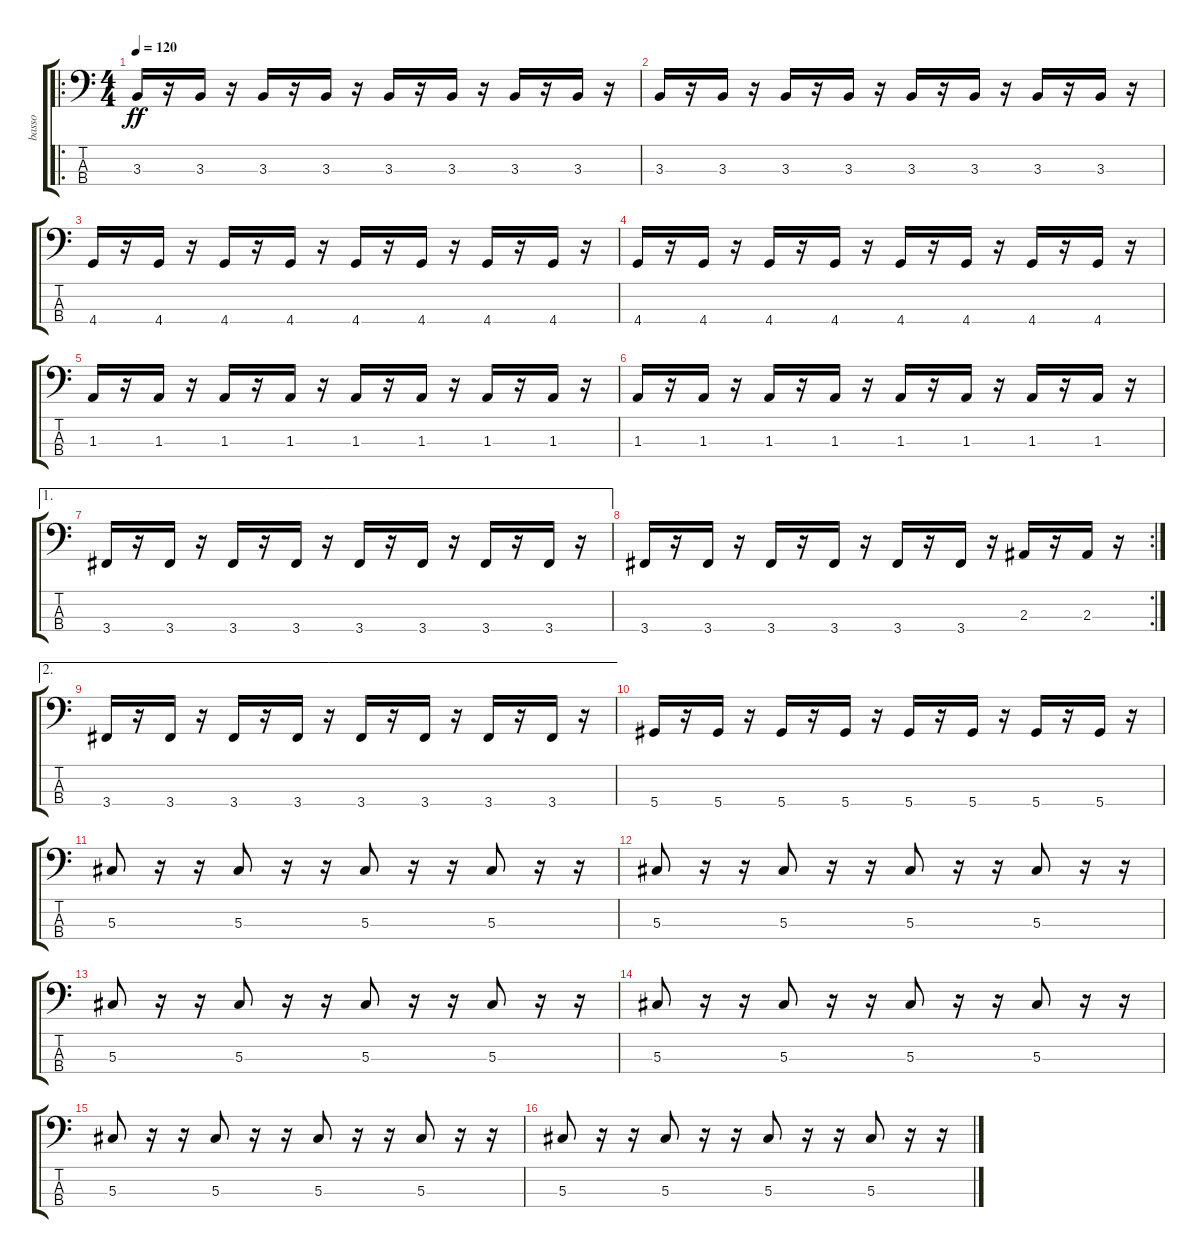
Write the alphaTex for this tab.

\track ("basso" "basso") {instrument electricbasspick}
\staff {score tabs}
\tuning (Gb2 Db2 Ab1 Eb1) {hide}
\ro
\ts (4 4)
\tempo 120
\clef f4
\ks c
3.3.16{dy ff} r.16 3.3.16 r.16 3.3.16 r.16 3.3.16 r.16 3.3.16 r.16 3.3.16 r.16 3.3.16 r.16 3.3.16 r.16 |
3.3.16 r.16 3.3.16 r.16 3.3.16 r.16 3.3.16 r.16 3.3.16 r.16 3.3.16 r.16 3.3.16 r.16 3.3.16 r.16 |
4.4.16 r.16 4.4.16 r.16 4.4.16 r.16 4.4.16 r.16 4.4.16 r.16 4.4.16 r.16 4.4.16 r.16 4.4.16 r.16 |
4.4.16 r.16 4.4.16 r.16 4.4.16 r.16 4.4.16 r.16 4.4.16 r.16 4.4.16 r.16 4.4.16 r.16 4.4.16 r.16 |
1.3.16 r.16 1.3.16 r.16 1.3.16 r.16 1.3.16 r.16 1.3.16 r.16 1.3.16 r.16 1.3.16 r.16 1.3.16 r.16 |
1.3.16 r.16 1.3.16 r.16 1.3.16 r.16 1.3.16 r.16 1.3.16 r.16 1.3.16 r.16 1.3.16 r.16 1.3.16 r.16 |
\ae 1
3.4.16 r.16 3.4.16 r.16 3.4.16 r.16 3.4.16 r.16 3.4.16 r.16 3.4.16 r.16 3.4.16 r.16 3.4.16 r.16 |
\rc 2
3.4.16 r.16 3.4.16 r.16 3.4.16 r.16 3.4.16 r.16 3.4.16 r.16 3.4.16 r.16 2.3.16 r.16 2.3.16 r.16 |
\ae 2
3.4.16 r.16 3.4.16 r.16 3.4.16 r.16 3.4.16 r.16 3.4.16 r.16 3.4.16 r.16 3.4.16 r.16 3.4.16 r.16 |
5.4.16 r.16 5.4.16 r.16 5.4.16 r.16 5.4.16 r.16 5.4.16 r.16 5.4.16 r.16 5.4.16 r.16 5.4.16 r.16 |
5.3.8 r.16 r.16 5.3.8 r.16 r.16 5.3.8 r.16 r.16 5.3.8 r.16 r.16 |
5.3.8 r.16 r.16 5.3.8 r.16 r.16 5.3.8 r.16 r.16 5.3.8 r.16 r.16 |
5.3.8 r.16 r.16 5.3.8 r.16 r.16 5.3.8 r.16 r.16 5.3.8 r.16 r.16 |
5.3.8 r.16 r.16 5.3.8 r.16 r.16 5.3.8 r.16 r.16 5.3.8 r.16 r.16 |
5.3.8 r.16 r.16 5.3.8 r.16 r.16 5.3.8 r.16 r.16 5.3.8 r.16 r.16 |
5.3.8 r.16 r.16 5.3.8 r.16 r.16 5.3.8 r.16 r.16 5.3.8 r.16 r.16
